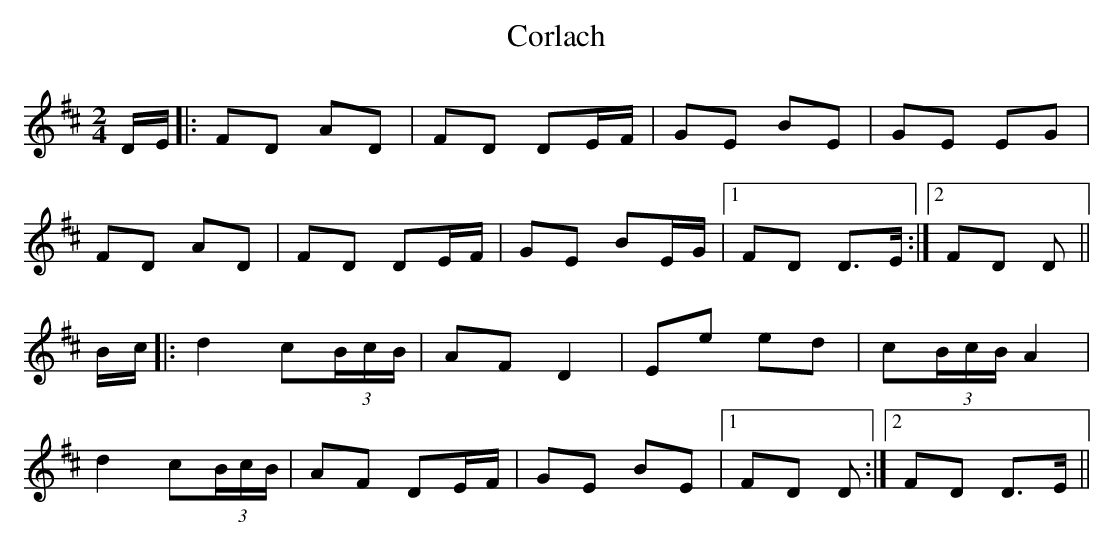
X:1
T: Corlach
L: 1/8
M: 2/4
K: D
D/E/|: FD AD|FD DE/F/|GE BE|GE EG|
FD AD|FD DE/F/|GE BE/G/|1 FD D>E :|2 FD D||
B/c/|: d2 c(3B/c/B/|AF D2|Ee ed|c(3B/c/B/ A2|
d2 c(3B/c/B/|AF DE/F/|GE BE|1 FD D :|2 FD D>E||
